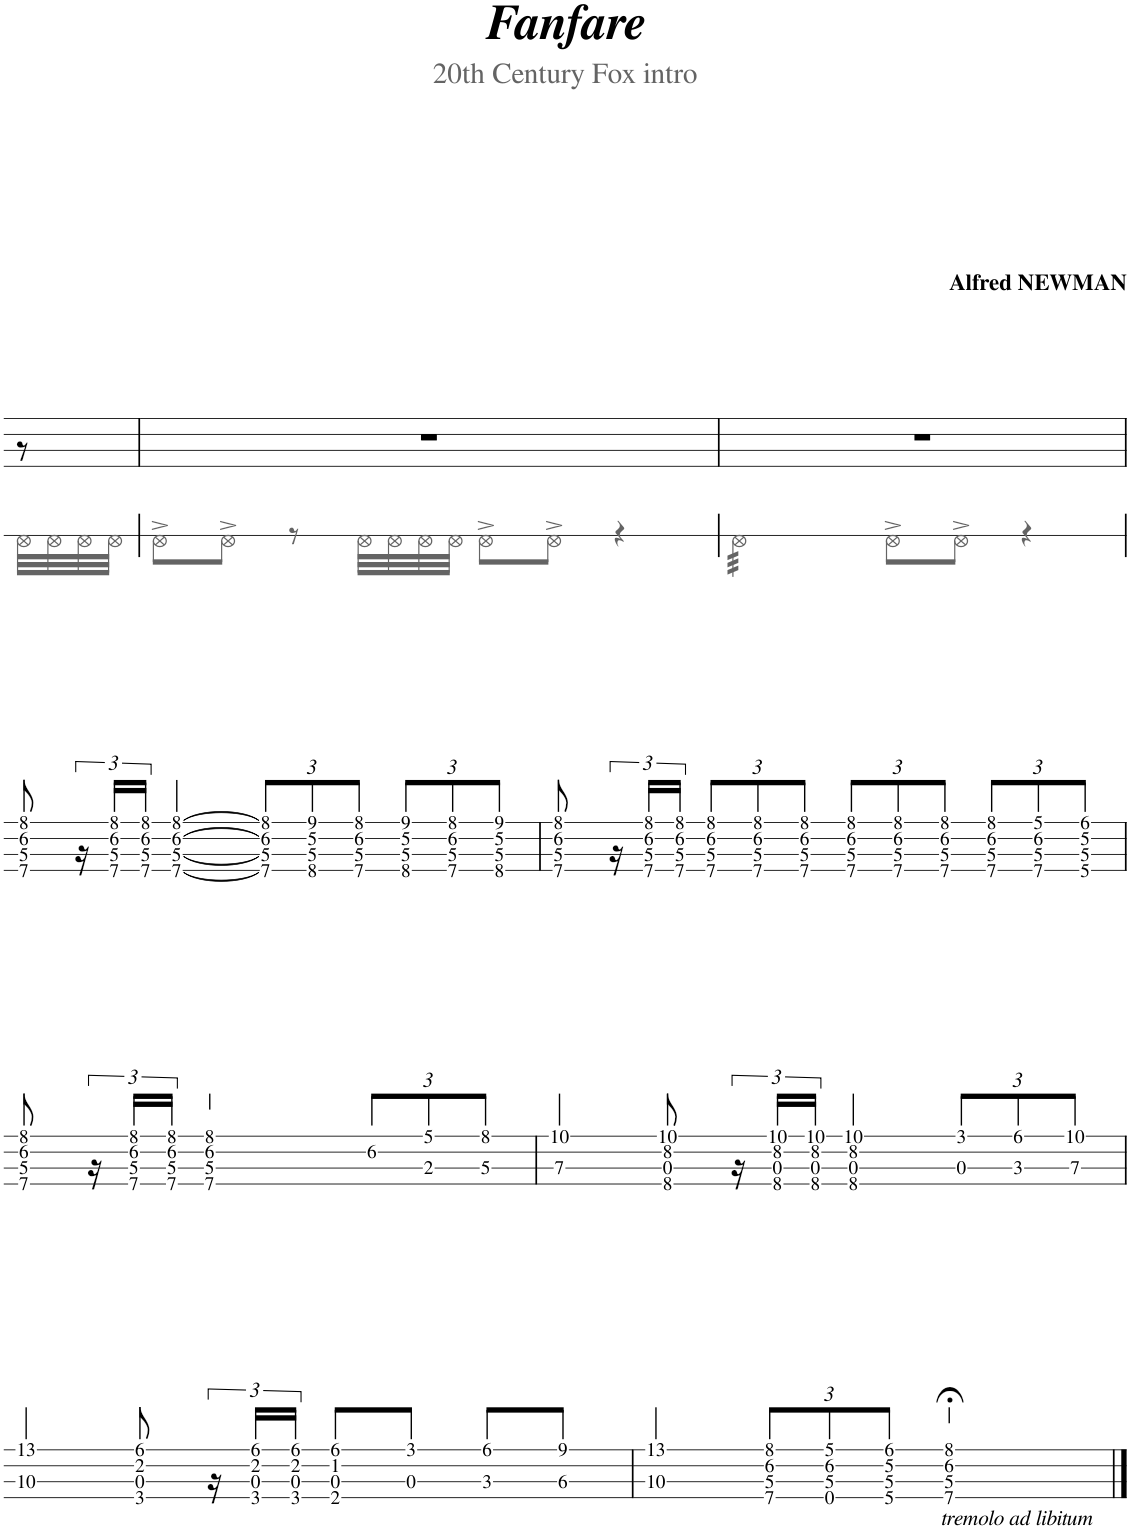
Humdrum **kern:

**kern	**kern
*part2	*part1
*staff2	*staff1
*I"Batterie	*I"Ukulélé [Tablature]
*stria1	*stria4
*k[]	*k[]
*M4/4	*M4/4
=1	=1
32Rd!i\LLL	8r
32Rd!i\	.
32Rd!i\	.
32Rd!i\JJJ	.
=2	=2
8Rd^!i\L	1r
8Rd^!i\J	.
8r	.
32Rd!i\LLL	.
32Rd!i\	.
32Rd!i\	.
32Rd!i\JJJ	.
8Rd^!i\L	.
8Rd^!i\J	.
4r	.
=3	=3
*tremolo	*
32Rd!i\LLL	1r
32Rd!i\	.
32Rd!i\	.
32Rd!i\	.
32Rd!i\	.
32Rd!i\	.
32Rd!i\	.
32Rd!i\	.
32Rd!i\	.
32Rd!i\	.
32Rd!i\	.
32Rd!i\	.
32Rd!i\	.
32Rd!i\	.
32Rd!i\	.
32Rd!i\JJJ	.
*Xtremolo	*
8Rd^!i\L	.
8Rd^!i\J	.
4r	.
!!LO:LB:g=z
=4	=4
1r	8dd/ 8f/ 8b-/ 8ff/
.	24r
.	24dd/ 24f/ 24b-/ 24ff/LL
.	24dd/ 24f/ 24b-/ 24ff/JJ
.	[4dd/ [4f/ [4b-/ [4ff/
*	*Xbrackettup
.	12dd/] 12f/] 12b-/] 12ff/]L
.	12ee-/ 12f/ 12a/ 12ff#/
.	12dd/ 12f/ 12b-/ 12ff/J
.	12ee-/ 12f/ 12a/ 12ff#/L
.	12dd/ 12f/ 12b-/ 12ff/
.	12ee-/ 12f/ 12a/ 12ff#/J
=5	=5
1r	8dd/ 8f/ 8b-/ 8ff/
*	*brackettup
.	24r
.	24dd/ 24f/ 24b-/ 24ff/LL
.	24dd/ 24f/ 24b-/ 24ff/JJ
*	*Xbrackettup
.	12dd/ 12f/ 12b-/ 12ff/L
.	12dd/ 12f/ 12b-/ 12ff/
.	12dd/ 12f/ 12b-/ 12ff/J
.	12dd/ 12f/ 12b-/ 12ff/L
.	12dd/ 12f/ 12b-/ 12ff/
.	12dd/ 12f/ 12b-/ 12ff/J
.	12dd/ 12f/ 12b-/ 12ff/L
.	12dd/ 12f/ 12b-/ 12dd/
.	12cc/ 12f/ 12a/ 12ee-/J
!!LO:LB:g=z
=6	=6
1r	8dd/ 8f/ 8b-/ 8ff/
*	*brackettup
.	24r
.	24dd/ 24f/ 24b-/ 24ff/LL
.	24dd/ 24f/ 24b-/ 24ff/JJ
.	2dd/ 2f/ 2b-/ 2ff/
*	*Xbrackettup
.	12b-/L
.	12d/ 12dd/
.	12f/ 12ff/J
=7	=7
1r	4g/ 4gg/
.	8ee-/ 8c/ 8cc/ 8gg/
*	*brackettup
.	24r
.	24ee-/ 24c/ 24cc/ 24gg/LL
.	24ee-/ 24c/ 24cc/ 24gg/JJ
.	4ee-/ 4c/ 4cc/ 4gg/
*	*Xbrackettup
.	12c/ 12cc/L
.	12e-/ 12ee-/
.	12g/ 12gg/J
!!LO:LB:g=z
=8	=8
1r	4a#/ 4aa#/
.	8b-/ 8c/ 8g-/ 8ee-/
*	*brackettup
.	24r
.	24b-/ 24c/ 24g-/ 24ee-/LL
.	24a#/ 24c/ 24g-/ 24ee-/JJ
.	8a/ 8c/ 8f/ 8dd#/L
.	8c/ 8cc/J
.	8d#/ 8dd#/L
.	8f#/ 8ff#/J
=9	=9
1r	4a#/ 4aa#/
*	*Xbrackettup
.	12dd/ 12f/ 12b-/ 12ff/L
.	12g/ 12f/ 12b-/ 12dd/
.	12cc/ 12f/ 12a/ 12ee-/J
!	!LO:TX:b:i:t=tremolo ad libitum
.	2dd/;< 2f/;< 2b-/;< 2ff/;<
==	==
*-	*-
